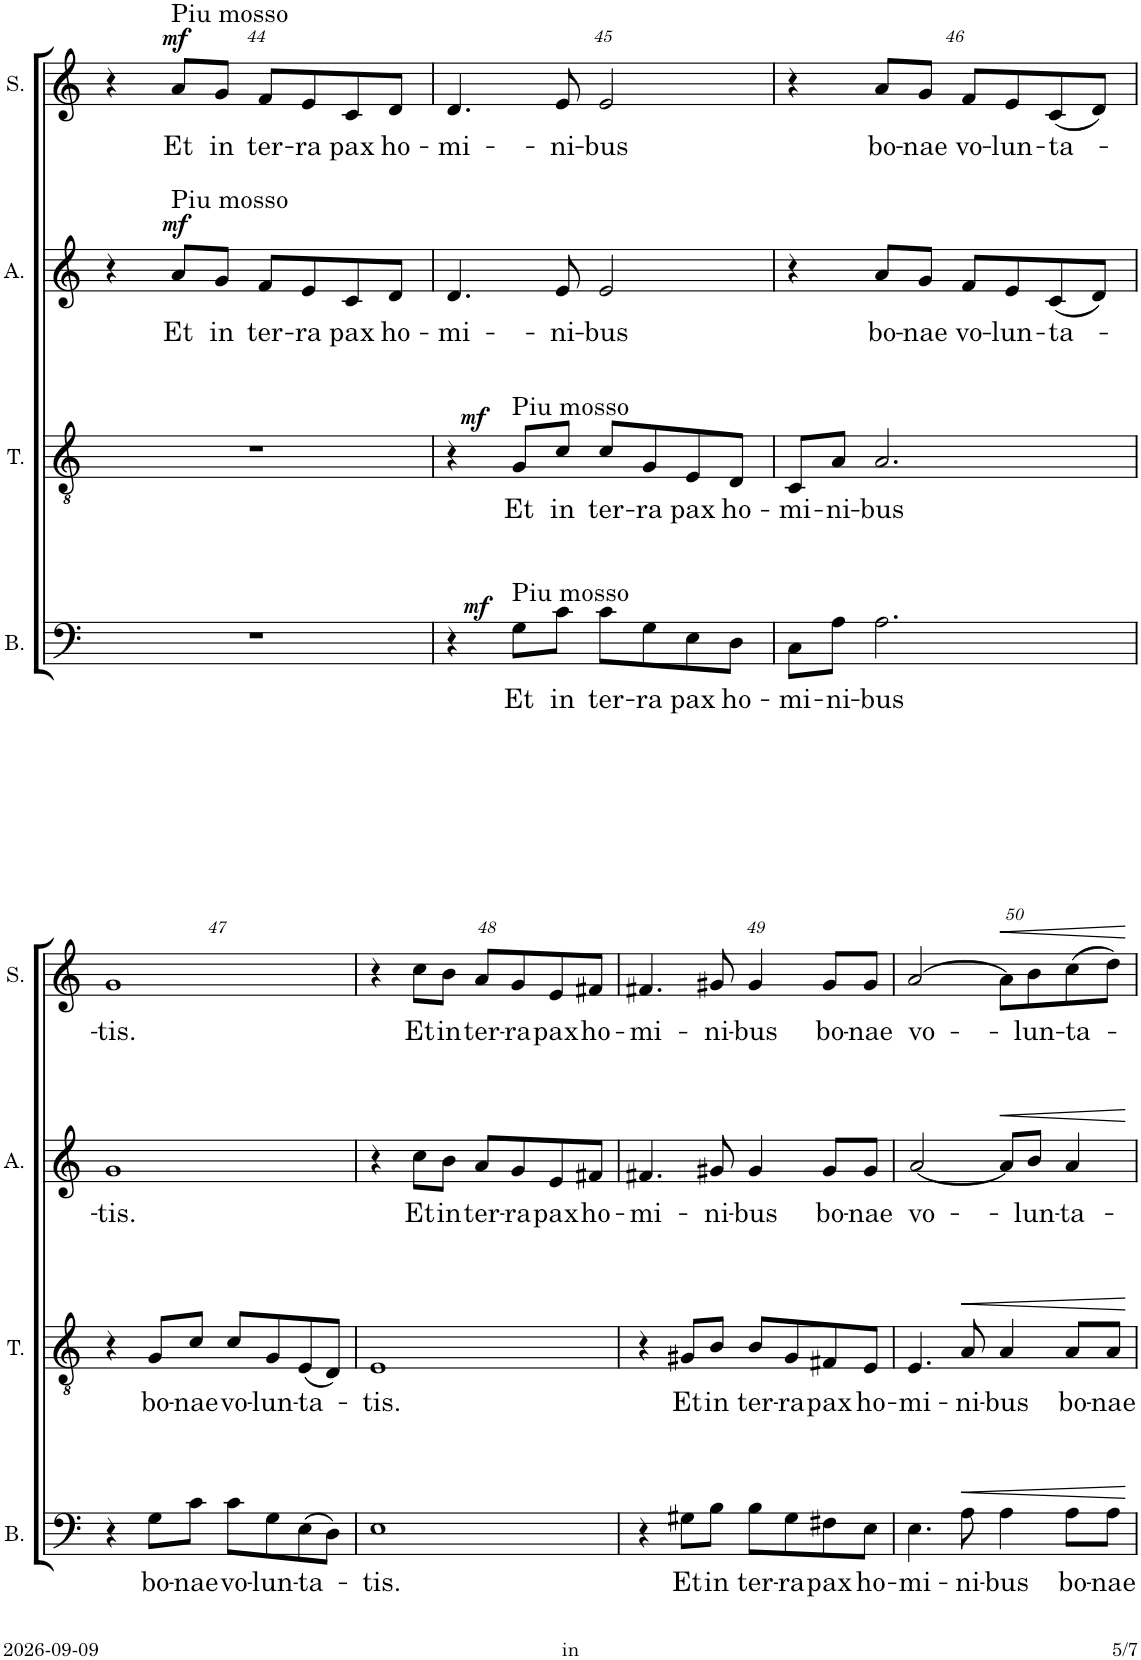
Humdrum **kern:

**kern	**text	**dynam	**kern	**text	**dynam	**kern	**text	**dynam	**kern	**text	**dynam
*part4	*part4	*part4	*part3	*part3	*part3	*part2	*part2	*part2	*part1	*part1	*part1
*staff4	*staff4	*staff4	*staff3	*staff3	*staff3	*staff2	*staff2	*staff2	*staff1	*staff1	*staff1
*I"Bass	*	*	*I"Tenor	*	*	*I"Alto	*	*	*I"Soprano	*	*
*I'B.	*	*	*I'T.	*	*	*I'A.	*	*	*I'S.	*	*
!!LO:PB:g=z
*clefF4	*	*	*clefGv2	*	*	*clefG2	*	*	*clefG2	*	*
*k[]	*	*	*k[]	*	*	*k[]	*	*	*k[]	*	*
*M4/4	*	*	*M4/4	*	*	*M4/4	*	*	*M4/4	*	*
=44	=44	=44	=44	=44	=44	=44	=44	=44	=44	=44	=44
1r	.	.	1r	.	.	4r	.	.	4r	.	.
!	!	!	!	!	!	!	!	!	!LO:TX:a:t=Piu mosso	!	!
!	!	!	!	!	!	!LO:TX:a:t=Piu mosso	!	!	!	!	!
!	!	!	!	!	!	!	!LO:LY:b	!LO:DY:a	!	!LO:LY:b	!LO:DY:a
.	.	.	.	.	.	8a/L	Et	mf	8a/L	Et	mf
!	!	!	!	!	!	!	!LO:LY:b	!	!	!LO:LY:b	!
.	.	.	.	.	.	8g/J	in	.	8g/J	in	.
!	!	!	!	!	!	!	!LO:LY:b	!	!	!LO:LY:b	!
.	.	.	.	.	.	8f/L	ter-	.	8f/L	ter-	.
!	!	!	!	!	!	!	!LO:LY:b	!	!	!LO:LY:b	!
.	.	.	.	.	.	8e/	-ra	.	8e/	-ra	.
!	!	!	!	!	!	!	!LO:LY:b	!	!	!LO:LY:b	!
.	.	.	.	.	.	8c/	pax	.	8c/	pax	.
!	!	!	!	!	!	!	!LO:LY:b	!	!	!LO:LY:b	!
.	.	.	.	.	.	8d/J	ho-	.	8d/J	ho-	.
=45	=45	=45	=45	=45	=45	=45	=45	=45	=45	=45	=45
!	!	!	!	!	!	!	!LO:LY:b	!	!	!LO:LY:b	!
4r	.	.	4r	.	.	4.d/	-mi-	.	4.d/	-mi-	.
!	!	!	!LO:TX:a:t=Piu mosso	!	!	!	!	!	!	!	!
!LO:TX:a:t=Piu mosso	!	!	!	!	!	!	!	!	!	!	!
!	!LO:LY:b	!LO:DY:a	!	!LO:LY:b	!LO:DY:a	!	!	!	!	!	!
8G\L	Et	mf	8G/L	Et	mf	.	.	.	.	.	.
!	!LO:LY:b	!	!	!LO:LY:b	!	!	!LO:LY:b	!	!	!LO:LY:b	!
8c\J	in	.	8c/J	in	.	8e/	-ni-	.	8e/	-ni-	.
!	!LO:LY:b	!	!	!LO:LY:b	!	!	!LO:LY:b	!	!	!LO:LY:b	!
8c\L	ter-	.	8c/L	ter-	.	2e/	-bus	.	2e/	-bus	.
!	!LO:LY:b	!	!	!LO:LY:b	!	!	!	!	!	!	!
8G\	-ra	.	8G/	-ra	.	.	.	.	.	.	.
!	!LO:LY:b	!	!	!LO:LY:b	!	!	!	!	!	!	!
8E\	pax	.	8E/	pax	.	.	.	.	.	.	.
!	!LO:LY:b	!	!	!LO:LY:b	!	!	!	!	!	!	!
8D\J	ho-	.	8D/J	ho-	.	.	.	.	.	.	.
=46	=46	=46	=46	=46	=46	=46	=46	=46	=46	=46	=46
!	!LO:LY:b	!	!	!LO:LY:b	!	!	!	!	!	!	!
8C\L	-mi-	.	8C/L	-mi-	.	4r	.	.	4r	.	.
!	!LO:LY:b	!	!	!LO:LY:b	!	!	!	!	!	!	!
8A\J	-ni-	.	8A/J	-ni-	.	.	.	.	.	.	.
!	!LO:LY:b	!	!	!LO:LY:b	!	!	!LO:LY:b	!	!	!LO:LY:b	!
2.A\	-bus	.	2.A/	-bus	.	8a/L	bo-	.	8a/L	bo-	.
!	!	!	!	!	!	!	!LO:LY:b	!	!	!LO:LY:b	!
.	.	.	.	.	.	8g/J	-nae	.	8g/J	-nae	.
!	!	!	!	!	!	!	!LO:LY:b	!	!	!LO:LY:b	!
.	.	.	.	.	.	8f/L	vo-	.	8f/L	vo-	.
!	!	!	!	!	!	!	!LO:LY:b	!	!	!LO:LY:b	!
.	.	.	.	.	.	8e/	-lun-	.	8e/	-lun-	.
!	!	!	!	!	!	!	!LO:LY:b	!	!	!LO:LY:b	!
.	.	.	.	.	.	(8c/	-ta-	.	(8c/	-ta-	.
.	.	.	.	.	.	8d/J)	.	.	8d/J)	.	.
!!LO:LB:g=z
=47	=47	=47	=47	=47	=47	=47	=47	=47	=47	=47	=47
!	!	!	!	!	!	!	!LO:LY:b	!	!	!LO:LY:b	!
4r	.	.	4r	.	.	1g	-tis.	.	1g	-tis.	.
!	!LO:LY:b	!	!	!LO:LY:b	!	!	!	!	!	!	!
8G\L	bo-	.	8G/L	bo-	.	.	.	.	.	.	.
!	!LO:LY:b	!	!	!LO:LY:b	!	!	!	!	!	!	!
8c\J	-nae	.	8c/J	-nae	.	.	.	.	.	.	.
!	!LO:LY:b	!	!	!LO:LY:b	!	!	!	!	!	!	!
8c\L	vo-	.	8c/L	vo-	.	.	.	.	.	.	.
!	!LO:LY:b	!	!	!LO:LY:b	!	!	!	!	!	!	!
8G\	-lun-	.	8G/	-lun-	.	.	.	.	.	.	.
!	!LO:LY:b	!	!	!LO:LY:b	!	!	!	!	!	!	!
(8E\	-ta-	.	(8E/	-ta-	.	.	.	.	.	.	.
8D\J)	.	.	8D/J)	.	.	.	.	.	.	.	.
=48	=48	=48	=48	=48	=48	=48	=48	=48	=48	=48	=48
!	!LO:LY:b	!	!	!LO:LY:b	!	!	!	!	!	!	!
1E	-tis.	.	1E	-tis.	.	4r	.	.	4r	.	.
!	!	!	!	!	!	!	!LO:LY:b	!	!	!LO:LY:b	!
.	.	.	.	.	.	8cc\L	Et	.	8cc\L	Et	.
!	!	!	!	!	!	!	!LO:LY:b	!	!	!LO:LY:b	!
.	.	.	.	.	.	8b\J	in	.	8b\J	in	.
!	!	!	!	!	!	!	!LO:LY:b	!	!	!LO:LY:b	!
.	.	.	.	.	.	8a/L	ter-	.	8a/L	ter-	.
!	!	!	!	!	!	!	!LO:LY:b	!	!	!LO:LY:b	!
.	.	.	.	.	.	8g/	-ra	.	8g/	-ra	.
!	!	!	!	!	!	!	!LO:LY:b	!	!	!LO:LY:b	!
.	.	.	.	.	.	8e/	pax	.	8e/	pax	.
!	!	!	!	!	!	!	!LO:LY:b	!	!	!LO:LY:b	!
.	.	.	.	.	.	8f#X/J	ho-	.	8f#X/J	ho-	.
=49	=49	=49	=49	=49	=49	=49	=49	=49	=49	=49	=49
!	!	!	!	!	!	!	!LO:LY:b	!	!	!LO:LY:b	!
4r	.	.	4r	.	.	4.f#X/	-mi-	.	4.f#X/	-mi-	.
!	!LO:LY:b	!	!	!LO:LY:b	!	!	!	!	!	!	!
8G#X\L	Et	.	8G#X/L	Et	.	.	.	.	.	.	.
!	!LO:LY:b	!	!	!LO:LY:b	!	!	!LO:LY:b	!	!	!LO:LY:b	!
8B\J	in	.	8B/J	in	.	8g#X/	-ni-	.	8g#X/	-ni-	.
!	!LO:LY:b	!	!	!LO:LY:b	!	!	!LO:LY:b	!	!	!LO:LY:b	!
8B\L	ter-	.	8B/L	ter-	.	4g#/	-bus	.	4g#/	-bus	.
!	!LO:LY:b	!	!	!LO:LY:b	!	!	!	!	!	!	!
8G#\	-ra	.	8G#/	-ra	.	.	.	.	.	.	.
!	!LO:LY:b	!	!	!LO:LY:b	!	!	!LO:LY:b	!	!	!LO:LY:b	!
8F#X\	pax	.	8F#X/	pax	.	8g#/L	bo-	.	8g#/L	bo-	.
!	!LO:LY:b	!	!	!LO:LY:b	!	!	!LO:LY:b	!	!	!LO:LY:b	!
8E\J	ho-	.	8E/J	ho-	.	8g#/J	-nae	.	8g#/J	-nae	.
=50	=50	=50	=50	=50	=50	=50	=50	=50	=50	=50	=50
!	!LO:LY:b	!	!	!LO:LY:b	!	!	!LO:LY:b	!	!	!LO:LY:b	!
4.E\	-mi-	.	4.E/	-mi-	.	[2a/	vo-	.	[2a/	vo-	.
!	!LO:LY:b	!LO:HP:b	!	!LO:LY:b	!LO:HP:b	!	!	!	!	!	!
8A\	-ni-	<	8A/	-ni-	<	.	.	.	.	.	.
!	!LO:LY:b	!	!	!LO:LY:b	!	!	!	!LO:HP:b	!	!	!LO:HP:b
4A\	-bus	.	4A/	-bus	.	8a/L]	.	<	8a\L]	.	<
!	!	!	!	!	!	!	!LO:LY:b	!	!	!LO:LY:b	!
.	.	.	.	.	.	8b/J	-lun-	.	8b\	-lun-	.
!	!LO:LY:b	!	!	!LO:LY:b	!	!	!LO:LY:b	!	!	!LO:LY:b	!
8A\L	bo-	.	8A/L	bo-	.	4a/	-ta-	.	(8cc\	-ta-	.
!	!LO:LY:b	!	!	!LO:LY:b	!	!	!	!	!	!	!
8A\J	-nae	.	8A/J	-nae	.	.	.	.	8dd\J)	.	.
.	.	[	.	.	[	.	.	[	.	.	[
=	=	=	=	=	=	=	=	=	=	=	=
*-	*-	*-	*-	*-	*-	*-	*-	*-	*-	*-	*-
